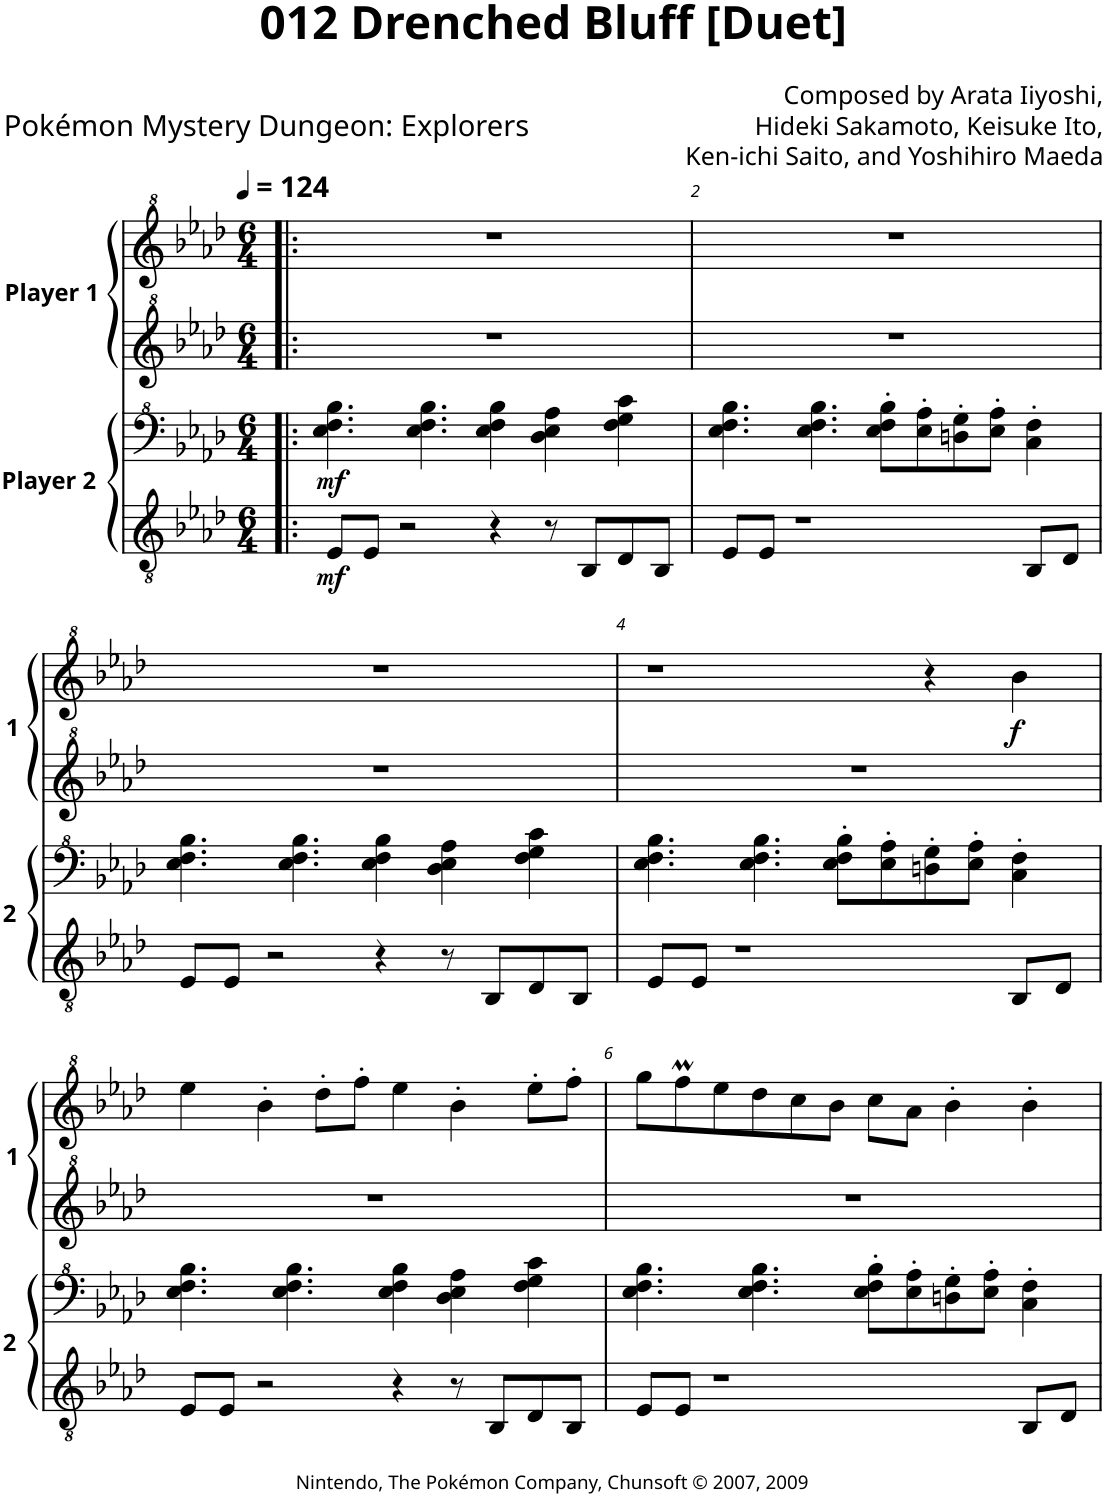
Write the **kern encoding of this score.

**kern	**kern	**dynam	**kern	**kern	**dynam
*part2	*part2	*part2	*part1	*part1	*part1
*staff4	*staff3	*staff3/4	*staff2	*staff1	*staff1/2
*I"Player 2	*	*	*I"Player 1	*	*
*clefGv2	*clefF^4	*	*clefG^2	*clefG^2	*
*k[b-e-a-d-]	*k[b-e-a-d-]	*	*k[b-e-a-d-]	*k[b-e-a-d-]	*
*M6/4	*M6/4	*	*M6/4	*M6/4	*
*MM124	*MM124	*	*MM124	*MM124	*
=1!|:	=1!|:	=1!|:	=1!|:	=1!|:	=1!|:
!	!	!LO:DY:b=2	!	!	!
!	!	!LO:DY:n=1:b	!	!	!
8E-/L	4.e-\ 4.f\ 4.b-\	mf mf	1.r	1.r	.
8E-/J	.	.	.	.	.
2r	.	.	.	.	.
.	4.e-\ 4.f\ 4.b-\	.	.	.	.
4r	4e-\ 4f\ 4b-\	.	.	.	.
8r	4d-\ 4e-\ 4a-\	.	.	.	.
8BB-/L	.	.	.	.	.
8D-/	4f\ 4g\ 4cc\	.	.	.	.
8BB-/J	.	.	.	.	.
=2	=2	=2	=2	=2	=2
8E-/L	4.e-\ 4.f\ 4.b-\	.	1.r	1.r	.
8E-/J	.	.	.	.	.
1r	.	.	.	.	.
.	4.e-\ 4.f\ 4.b-\	.	.	.	.
.	8e-\' 8f\' 8b-\'L	.	.	.	.
.	8e-\' 8a-\'	.	.	.	.
.	8dn\' 8g\'	.	.	.	.
.	8e-\' 8a-\'J	.	.	.	.
8BB-/L	4c\' 4f\'	.	.	.	.
8D-/J	.	.	.	.	.
!!LO:LB:g=z
=3	=3	=3	=3	=3	=3
8E-/L	4.e-\ 4.f\ 4.b-\	.	1.r	1.r	.
8E-/J	.	.	.	.	.
2r	.	.	.	.	.
.	4.e-\ 4.f\ 4.b-\	.	.	.	.
4r	4e-\ 4f\ 4b-\	.	.	.	.
8r	4d-\ 4e-\ 4a-\	.	.	.	.
8BB-/L	.	.	.	.	.
8D-/	4f\ 4g\ 4cc\	.	.	.	.
8BB-/J	.	.	.	.	.
=4	=4	=4	=4	=4	=4
*	*	*	*	*^	*
8E-/L	4.e-\ 4.f\ 4.b-\	.	1.r	1.r	1ryy	.
8E-/J	.	.	.	.	.	.
1r	.	.	.	.	.	.
.	4.e-\ 4.f\ 4.b-\	.	.	.	.	.
.	8e-\' 8f\' 8b-\'L	.	.	.	.	.
.	8e-\' 8a-\'	.	.	.	.	.
.	8dn\' 8g\'	.	.	.	4ryy	.
.	8e-\' 8a-\'J	.	.	.	.	.
!	!	!	!	!	!	!LO:DY:b
8BB-/L	4c\' 4f\'	.	.	.	2.ryy	f
8D-/J	.	.	.	.	.	.
2ryy	2ryy	.	2ryy	4r	.	.
.	.	.	.	4bb-\	.	.
*	*	*	*	*v	*v	*
!!LO:LB:g=z
=5	=5	=5	=5	=5	=5
8E-/L	4.e-\ 4.f\ 4.b-\	.	1.r	4eee-\	.
8E-/J	.	.	.	.	.
2r	.	.	.	4bb-'\	.
.	4.e-\ 4.f\ 4.b-\	.	.	.	.
.	.	.	.	8ddd-'\L	.
.	.	.	.	8fff'\J	.
4r	4e-\ 4f\ 4b-\	.	.	4eee-\	.
8r	4d-\ 4e-\ 4a-\	.	.	4bb-'\	.
8BB-/L	.	.	.	.	.
8D-/	4f\ 4g\ 4cc\	.	.	8eee-'\L	.
8BB-/J	.	.	.	8fff'\J	.
=6	=6	=6	=6	=6	=6
8E-/L	4.e-\ 4.f\ 4.b-\	.	1.r	8ggg\L	.
8E-/J	.	.	.	8fffM\	.
1r	.	.	.	8eee-\	.
.	4.e-\ 4.f\ 4.b-\	.	.	8ddd-\	.
.	.	.	.	8ccc\	.
.	.	.	.	8bb-\J	.
.	8e-\' 8f\' 8b-\'L	.	.	8ccc\L	.
.	8e-\' 8a-\'	.	.	8aa-\J	.
.	8dn\' 8g\'	.	.	4bb-'\	.
.	8e-\' 8a-\'J	.	.	.	.
8BB-/L	4c\' 4f\'	.	.	4bb-'\	.
8D-/J	.	.	.	.	.
=	=	=	=	=	=
*-	*-	*-	*-	*-	*-
